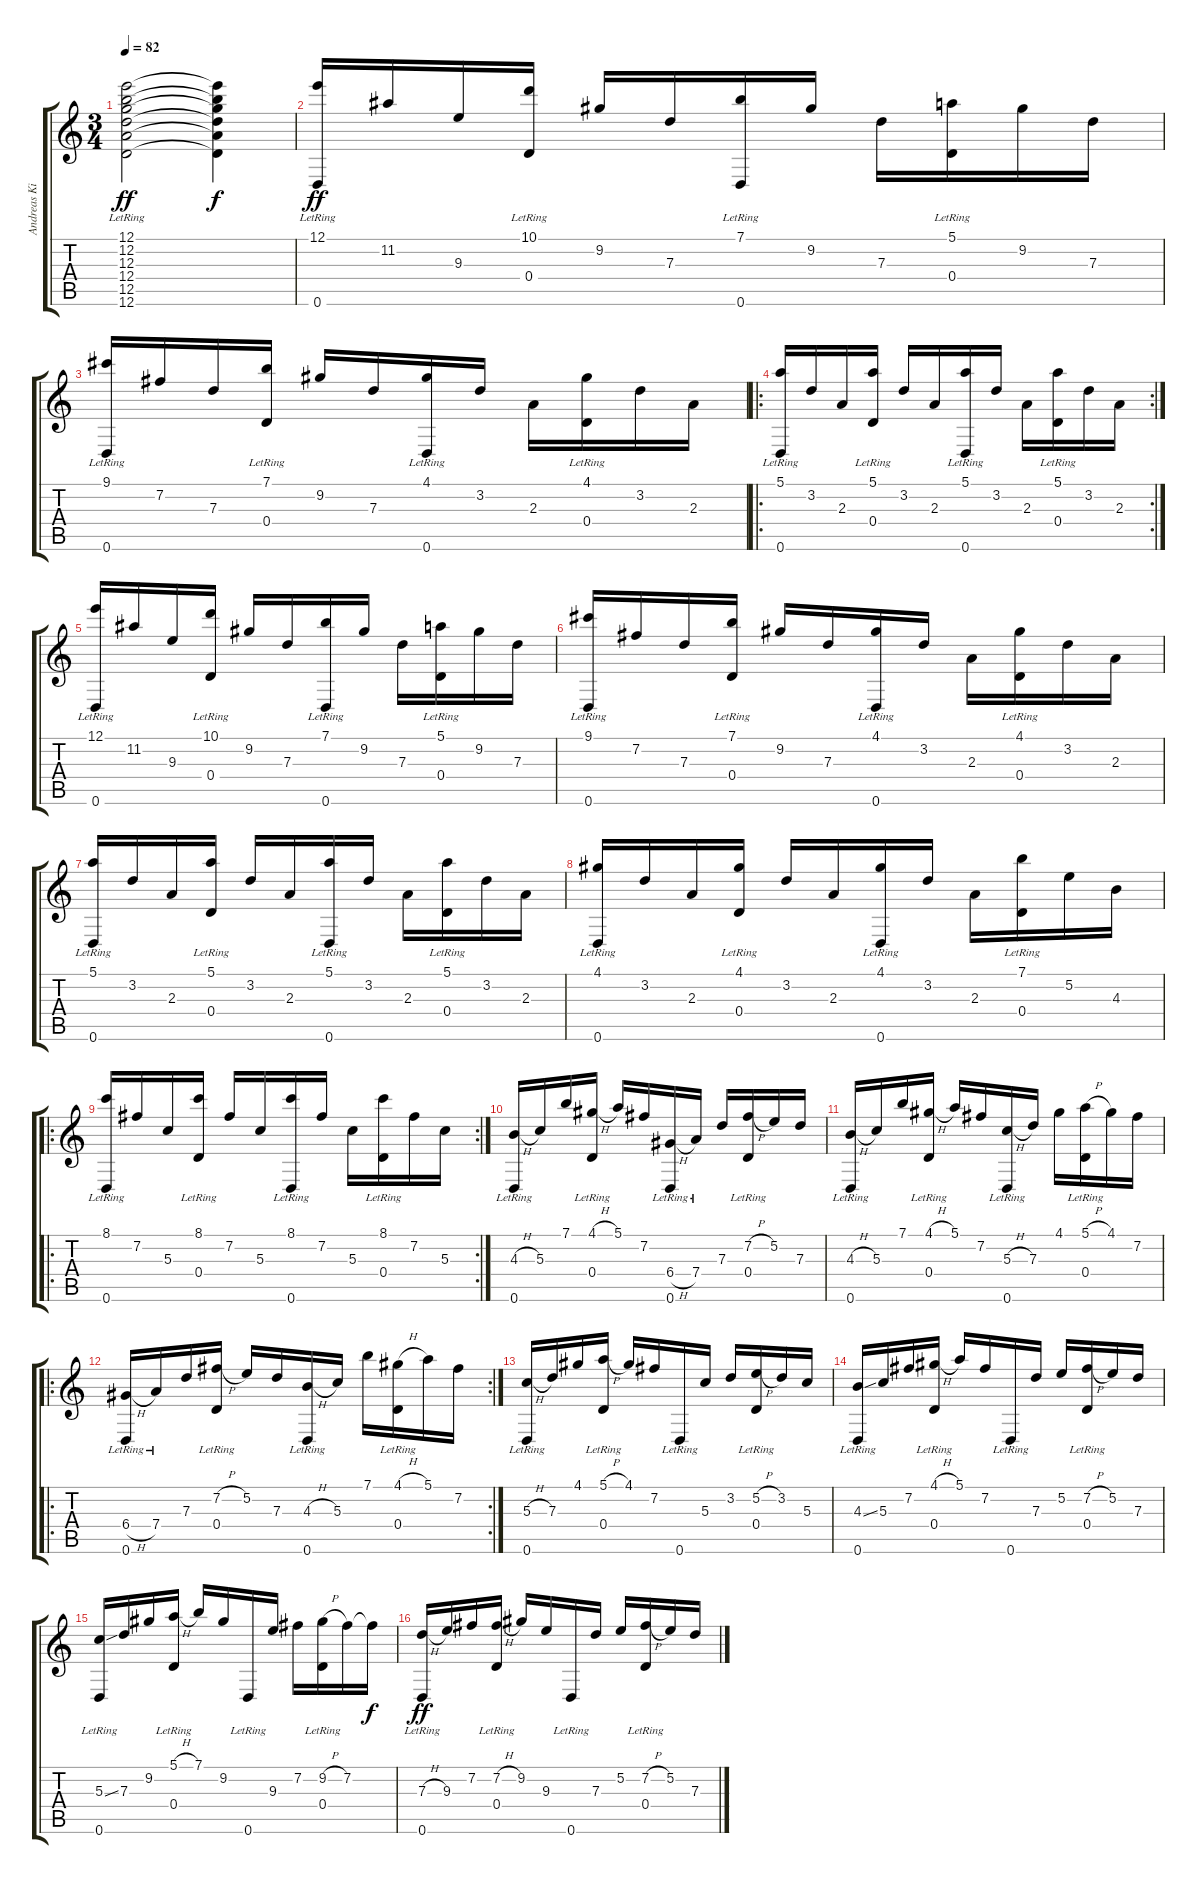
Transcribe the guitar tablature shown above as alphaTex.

\track ("Andreas Kisser(12-string)" "Andreas Ki") {instrument acousticguitarsteel}
\staff {score tabs}
\tuning (E4 B3 G3 D3 A2 D2) {hide}
\ts (3 4)
\tempo 82
\clef g2
\ks c
(12.1{lr} 12.2{lr} 12.3{lr} 12.4{lr} 12.5{lr} 12.6{lr}).2{dy ff instrument acousticguitarsteel} (12.1{t} 12.2{t} 12.3{t} 12.4{t} 12.5{t} 12.6{t}).4{dy f} |
(12.1 0.6{lr}).16{dy ff} 11.2.16 9.3.16 (10.1 0.4{lr}).16 9.2.16 7.3.16 (7.1 0.6{lr}).16 9.2.16 7.3.16 (5.1 0.4{lr}).16 9.2.16 7.3.16 |
(9.1 0.6{lr}).16 7.2.16 7.3.16 (7.1 0.4{lr}).16 9.2.16 7.3.16 (4.1 0.6{lr}).16 3.2.16 2.3.16 (4.1 0.4{lr}).16 3.2.16 2.3.16 |
\ro
\rc 2
(5.1 0.6{lr}).16 3.2.16 2.3.16 (5.1 0.4{lr}).16 3.2.16 2.3.16 (5.1 0.6{lr}).16 3.2.16 2.3.16 (5.1 0.4{lr}).16 3.2.16 2.3.16 |
(12.1 0.6{lr}).16 11.2.16 9.3.16 (10.1 0.4{lr}).16 9.2.16 7.3.16 (7.1 0.6{lr}).16 9.2.16 7.3.16 (5.1 0.4{lr}).16 9.2.16 7.3.16 |
(9.1 0.6{lr}).16 7.2.16 7.3.16 (7.1 0.4{lr}).16 9.2.16 7.3.16 (4.1 0.6{lr}).16 3.2.16 2.3.16 (4.1 0.4{lr}).16 3.2.16 2.3.16 |
(5.1 0.6{lr}).16 3.2.16 2.3.16 (5.1 0.4{lr}).16 3.2.16 2.3.16 (5.1 0.6{lr}).16 3.2.16 2.3.16 (5.1 0.4{lr}).16 3.2.16 2.3.16 |
(4.1 0.6{lr}).16 3.2.16 2.3.16 (4.1 0.4{lr}).16 3.2.16 2.3.16 (4.1 0.6{lr}).16 3.2.16 2.3.16 (7.1 0.4{lr}).16 5.2.16 4.3.16 |
\ro
\rc 2
(8.1 0.6{lr}).16 7.2.16 5.3.16 (8.1 0.4{lr}).16 7.2.16 5.3.16 (8.1 0.6{lr}).16 7.2.16 5.3.16 (8.1 0.4{lr}).16 7.2.16 5.3.16 |
(4.3{h} 0.6{lr}).16 5.3.16 7.1.16 (4.1{h} 0.4{lr}).16 5.1.16 7.2.16 (6.4{h} 0.6{lr}).16 7.4{lr}.16 7.3.16 (7.2{h} 0.4{lr}).16 5.2.16 7.3.16 |
(4.3{h} 0.6{lr}).16 5.3.16 7.1.16 (4.1{h} 0.4{lr}).16 5.1.16 7.2.16 (5.3{h} 0.6{lr}).16 7.3.16 4.1.16 (5.1{h} 0.4{lr}).16 4.1.16 7.2.16 |
\ro
\rc 2
(6.4{h} 0.6{lr}).16 7.4{lr}.16 7.3.16 (7.2{h} 0.4{lr}).16 5.2.16 7.3.16 (4.3{h} 0.6{lr}).16 5.3.16 7.1.16 (4.1{h} 0.4{lr}).16 5.1.16 7.2.16 |
(5.3{h} 0.6{lr}).16 7.3.16 4.1.16 (5.1{h} 0.4{lr}).16 4.1.16 7.2.16 0.6{lr}.16 5.3.16 3.2.16 (5.2{h} 0.4{lr}).16 3.2.16 5.3.16 |
(4.3{ss} 0.6{lr}).16 5.3.16 7.2.16 (4.1{h} 0.4{lr}).16 5.1.16 7.2.16 0.6{lr}.16 7.3.16 5.2.16 (7.2{h} 0.4{lr}).16 5.2.16 7.3.16 |
(5.3{ss} 0.6{lr}).16 7.3.16 9.2.16 (5.1{h} 0.4{lr}).16 7.1.16 9.2.16 0.6{lr}.16 9.3.16 7.2.16 (9.2{h} 0.4{lr}).16 7.2.16 7.2{t}.16{dy f} |
(7.3{h} 0.6{lr}).16{dy ff} 9.3.16 7.2.16 (7.2{h} 0.4{lr}).16 9.2.16 9.3.16 0.6{lr}.16 7.3.16 5.2.16 (7.2{h} 0.4{lr}).16 5.2.16 7.3.16
